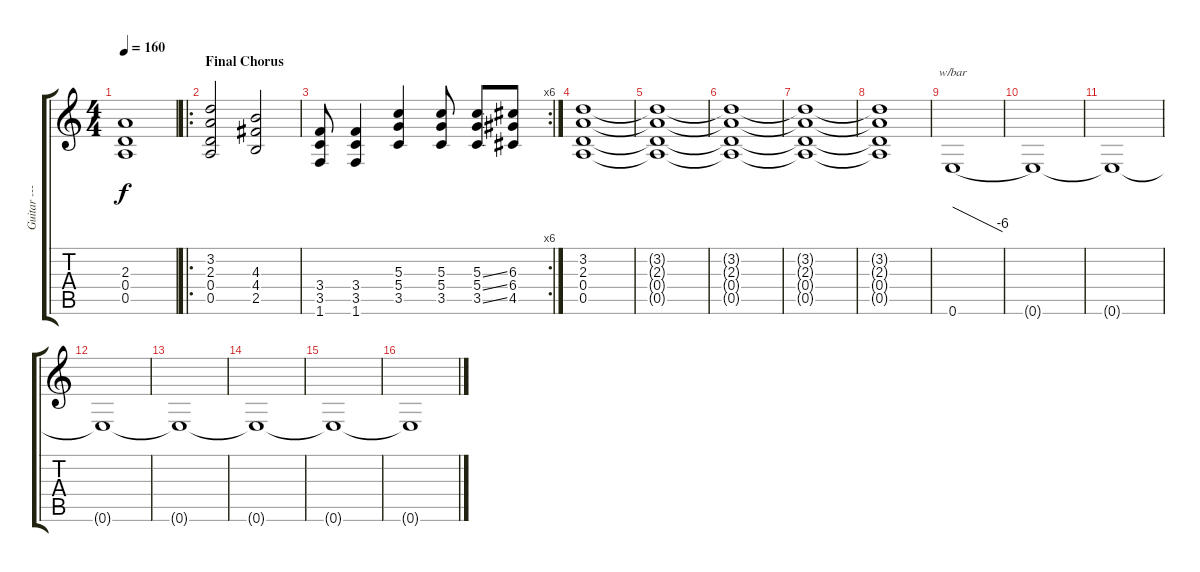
\track ("Guitar --- Kurt Cobain" "Guitar ---") {instrument distortionguitar}
\staff {score tabs}
\tuning (E4 B3 G3 D3 A2 E2) {hide}
\ts (4 4)
\tempo 160
\clef g2
\ks c
(2.3{t} 0.4{t} 0.5{t}).1{dy f} |
\ro
\section ("" "Final Chorus")
(3.2 2.3 0.4 0.5).2{volume 13} (4.3 4.4 2.5).2 |
\rc 6
(3.4 3.5 1.6).8 (3.4 3.5 1.6).4 (5.3 5.4 3.5).4 (5.3 5.4 3.5).8 (5.3{ss} 5.4{ss} 3.5{ss}).8 (6.3 6.4 4.5).8 |
(3.2 2.3 0.4 0.5).1 |
(3.2{t} 2.3{t} 0.4{t} 0.5{t}).1 |
(3.2{t} 2.3{t} 0.4{t} 0.5{t}).1 |
(3.2{t} 2.3{t} 0.4{t} 0.5{t}).1 |
(3.2{t} 2.3{t} 0.4{t} 0.5{t}).1 |
0.6.1{tbe (dive default 0 0 60 -24)} |
0.6{t}.1 |
0.6{t}.1 |
0.6{t}.1 |
0.6{t}.1 |
0.6{t}.1 |
0.6{t}.1 |
0.6{t}.1
